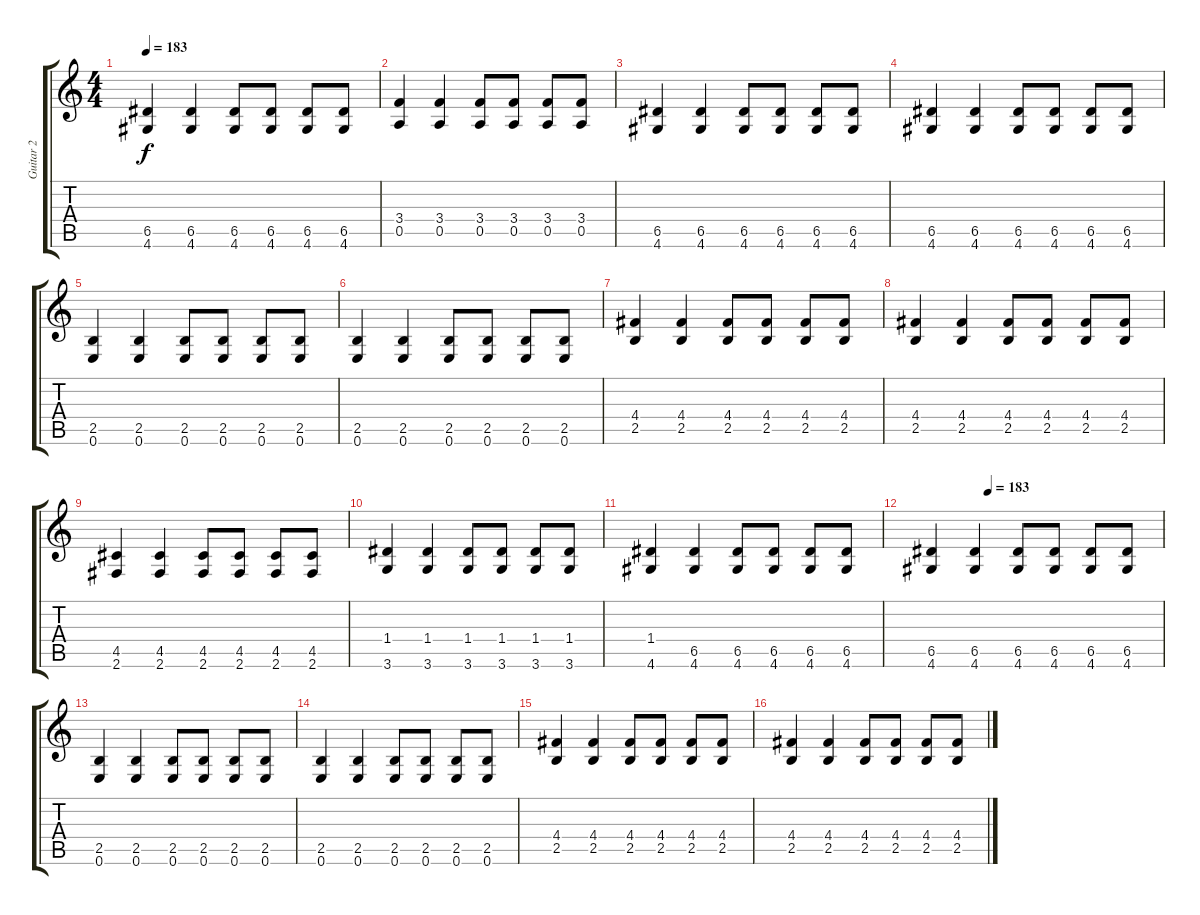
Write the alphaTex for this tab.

\track ("Guitar 2" "Guitar 2") {instrument overdrivenguitar}
\staff {score tabs}
\tuning (E4 B3 G3 D3 A2 E2) {hide}
\ts (4 4)
\tempo 183
\clef g2
\ks c
(6.5 4.6).4{dy f} (6.5 4.6).4 (6.5 4.6).8 (6.5 4.6).8 (6.5 4.6).8 (6.5 4.6).8 |
(3.4 0.5).4 (3.4 0.5).4 (3.4 0.5).8 (3.4 0.5).8 (3.4 0.5).8 (3.4 0.5).8 |
(6.5 4.6).4 (6.5 4.6).4 (6.5 4.6).8 (6.5 4.6).8 (6.5 4.6).8 (6.5 4.6).8 |
(6.5 4.6).4 (6.5 4.6).4 (6.5 4.6).8 (6.5 4.6).8 (6.5 4.6).8 (6.5 4.6).8 |
(2.5 0.6).4 (2.5 0.6).4 (2.5 0.6).8 (2.5 0.6).8 (2.5 0.6).8 (2.5 0.6).8 |
(2.5 0.6).4 (2.5 0.6).4 (2.5 0.6).8 (2.5 0.6).8 (2.5 0.6).8 (2.5 0.6).8 |
(4.4 2.5).4 (4.4 2.5).4 (4.4 2.5).8 (4.4 2.5).8 (4.4 2.5).8 (4.4 2.5).8 |
(4.4 2.5).4 (4.4 2.5).4 (4.4 2.5).8 (4.4 2.5).8 (4.4 2.5).8 (4.4 2.5).8 |
(4.5 2.6).4 (4.5 2.6).4 (4.5 2.6).8 (4.5 2.6).8 (4.5 2.6).8 (4.5 2.6).8 |
(1.4 3.6).4 (1.4 3.6).4 (1.4 3.6).8 (1.4 3.6).8 (1.4 3.6).8 (1.4 3.6).8 |
(1.4 4.6).4 (6.5 4.6).4 (6.5 4.6).8 (6.5 4.6).8 (6.5 4.6).8 (6.5 4.6).8 |
\tempo (183 0.25)
(6.5 4.6).4 (6.5 4.6).4 (6.5 4.6).8 (6.5 4.6).8 (6.5 4.6).8 (6.5 4.6).8 |
(2.5 0.6).4 (2.5 0.6).4 (2.5 0.6).8 (2.5 0.6).8 (2.5 0.6).8 (2.5 0.6).8 |
(2.5 0.6).4 (2.5 0.6).4 (2.5 0.6).8 (2.5 0.6).8 (2.5 0.6).8 (2.5 0.6).8 |
(4.4 2.5).4 (4.4 2.5).4 (4.4 2.5).8 (4.4 2.5).8 (4.4 2.5).8 (4.4 2.5).8 |
(4.4 2.5).4 (4.4 2.5).4 (4.4 2.5).8 (4.4 2.5).8 (4.4 2.5).8 (4.4 2.5).8
